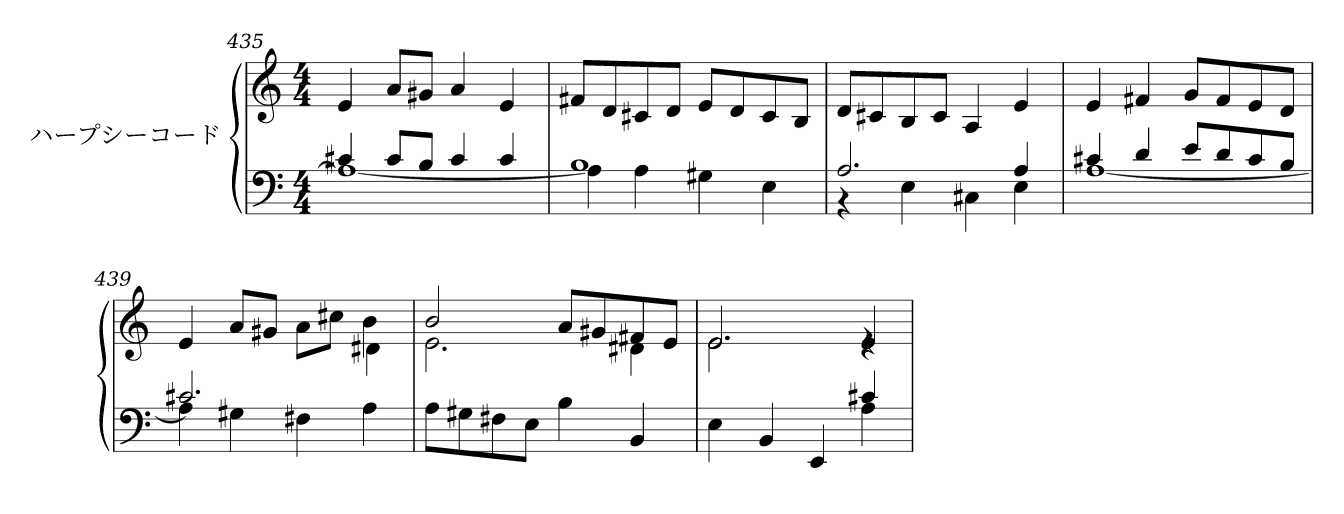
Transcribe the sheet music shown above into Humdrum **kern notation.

**kern	**kern
*part1	*part1
*staff2	*staff1
*I"ハープシーコード	*
*clefF4	*clefG2
*k[]	*k[]
*M4/4	*M4/4
=435	=435
*^	*
4c#X/	1A_	4e/
8c#/L	.	8a/L
8B/J	.	8g#X/J
4c#/	.	4a/
4c#/	.	4e/
=436	=436	=436
1B	4A\]	8f#X/L
.	.	8d/
.	4A\	8c#X/
.	.	8d/J
.	4G#X\	8e/L
.	.	8d/
.	4E\	8c#/
.	.	8B/J
=437	=437	=437
2.A/	4r	8d/L
.	.	8c#X/
.	4E\	8B/
.	.	8c#/J
.	4C#X\	4A/
4A/	4E\	4e/
!!LO:LB:g=z
=438	=438	=438
4c#X/	[1A	4e/
4d/	.	4f#X/
8e/L	.	8g/L
8d/	.	8f#/
8c#/	.	8e/
8B/J	.	8d/J
=439	=439	=439
*	*	*^
2.c#X/	4A\]	4e/	2.ryy
.	4G#X\	8a/L	.
.	.	8g#X/J	.
.	4F#X\	8a\L	.
.	.	8cc#X\J	.
4ryy	4A\	4b\	4d#X\
*v	*v	*	*
=440	=440	=440
8A\L	2b/	2.e\
8G#X\	.	.
8F#X\	.	.
8E\J	.	.
4B\	8a/L	.
.	8g#X/	.
4BB/	8f#X/	4d#X\
.	8e/J	.
=441	=441	=441
*^	*	*
4E\	2.ryy	2.e/	2.e\
4BB/	.	.	.
4EE/	.	.	.
4c#X/	4A\	4e/	4re
*v	*v	*	*
*	*v	*v
=	=
*-	*-
